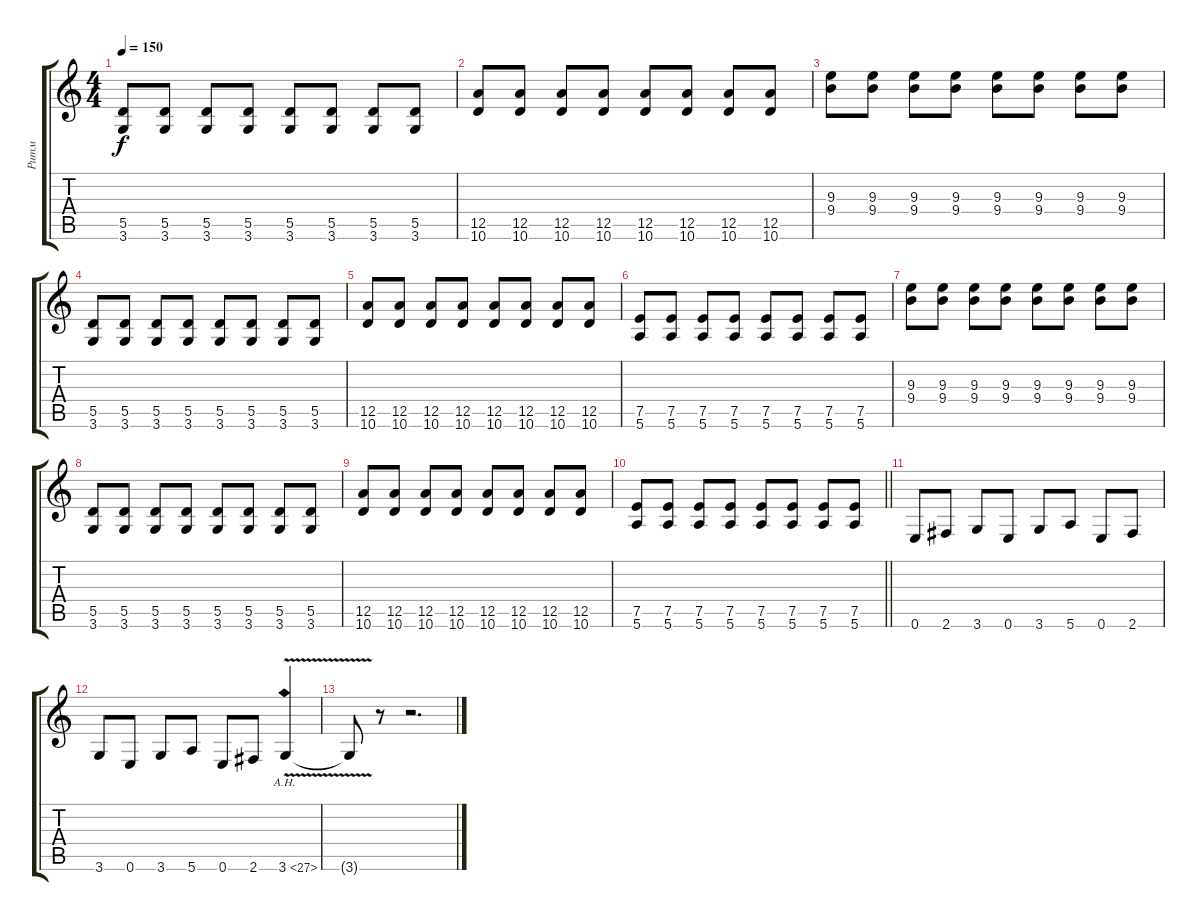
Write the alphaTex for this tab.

\track ("Ритм" "Ритм") {instrument distortionguitar}
\staff {score tabs}
\tuning (E4 B3 G3 D3 A2 E2) {hide}
\ts (4 4)
\tempo 150
\clef g2
\ks c
(5.5 3.6).8{dy f} (5.5 3.6).8 (5.5 3.6).8 (5.5 3.6).8 (5.5 3.6).8 (5.5 3.6).8 (5.5 3.6).8 (5.5 3.6).8 |
(12.5 10.6).8 (12.5 10.6).8 (12.5 10.6).8 (12.5 10.6).8 (12.5 10.6).8 (12.5 10.6).8 (12.5 10.6).8 (12.5 10.6).8 |
(9.3 9.4).8 (9.3 9.4).8 (9.3 9.4).8 (9.3 9.4).8 (9.3 9.4).8 (9.3 9.4).8 (9.3 9.4).8 (9.3 9.4).8 |
(5.5 3.6).8 (5.5 3.6).8 (5.5 3.6).8 (5.5 3.6).8 (5.5 3.6).8 (5.5 3.6).8 (5.5 3.6).8 (5.5 3.6).8 |
(12.5 10.6).8 (12.5 10.6).8 (12.5 10.6).8 (12.5 10.6).8 (12.5 10.6).8 (12.5 10.6).8 (12.5 10.6).8 (12.5 10.6).8 |
(7.5 5.6).8 (7.5 5.6).8 (7.5 5.6).8 (7.5 5.6).8 (7.5 5.6).8 (7.5 5.6).8 (7.5 5.6).8 (7.5 5.6).8 |
(9.3 9.4).8 (9.3 9.4).8 (9.3 9.4).8 (9.3 9.4).8 (9.3 9.4).8 (9.3 9.4).8 (9.3 9.4).8 (9.3 9.4).8 |
(5.5 3.6).8 (5.5 3.6).8 (5.5 3.6).8 (5.5 3.6).8 (5.5 3.6).8 (5.5 3.6).8 (5.5 3.6).8 (5.5 3.6).8 |
(12.5 10.6).8 (12.5 10.6).8 (12.5 10.6).8 (12.5 10.6).8 (12.5 10.6).8 (12.5 10.6).8 (12.5 10.6).8 (12.5 10.6).8 |
\barLineRight lightlight
(7.5 5.6).8 (7.5 5.6).8 (7.5 5.6).8 (7.5 5.6).8 (7.5 5.6).8 (7.5 5.6).8 (7.5 5.6).8 (7.5 5.6).8 |
0.6.8 2.6.8 3.6.8 0.6.8 3.6.8 5.6.8 0.6.8 2.6.8 |
3.6.8 0.6.8 3.6.8 5.6.8 0.6.8 2.6.8 3.6{ah 24 v}.4 |
3.6{t}.8 r.8 r.2{d}
